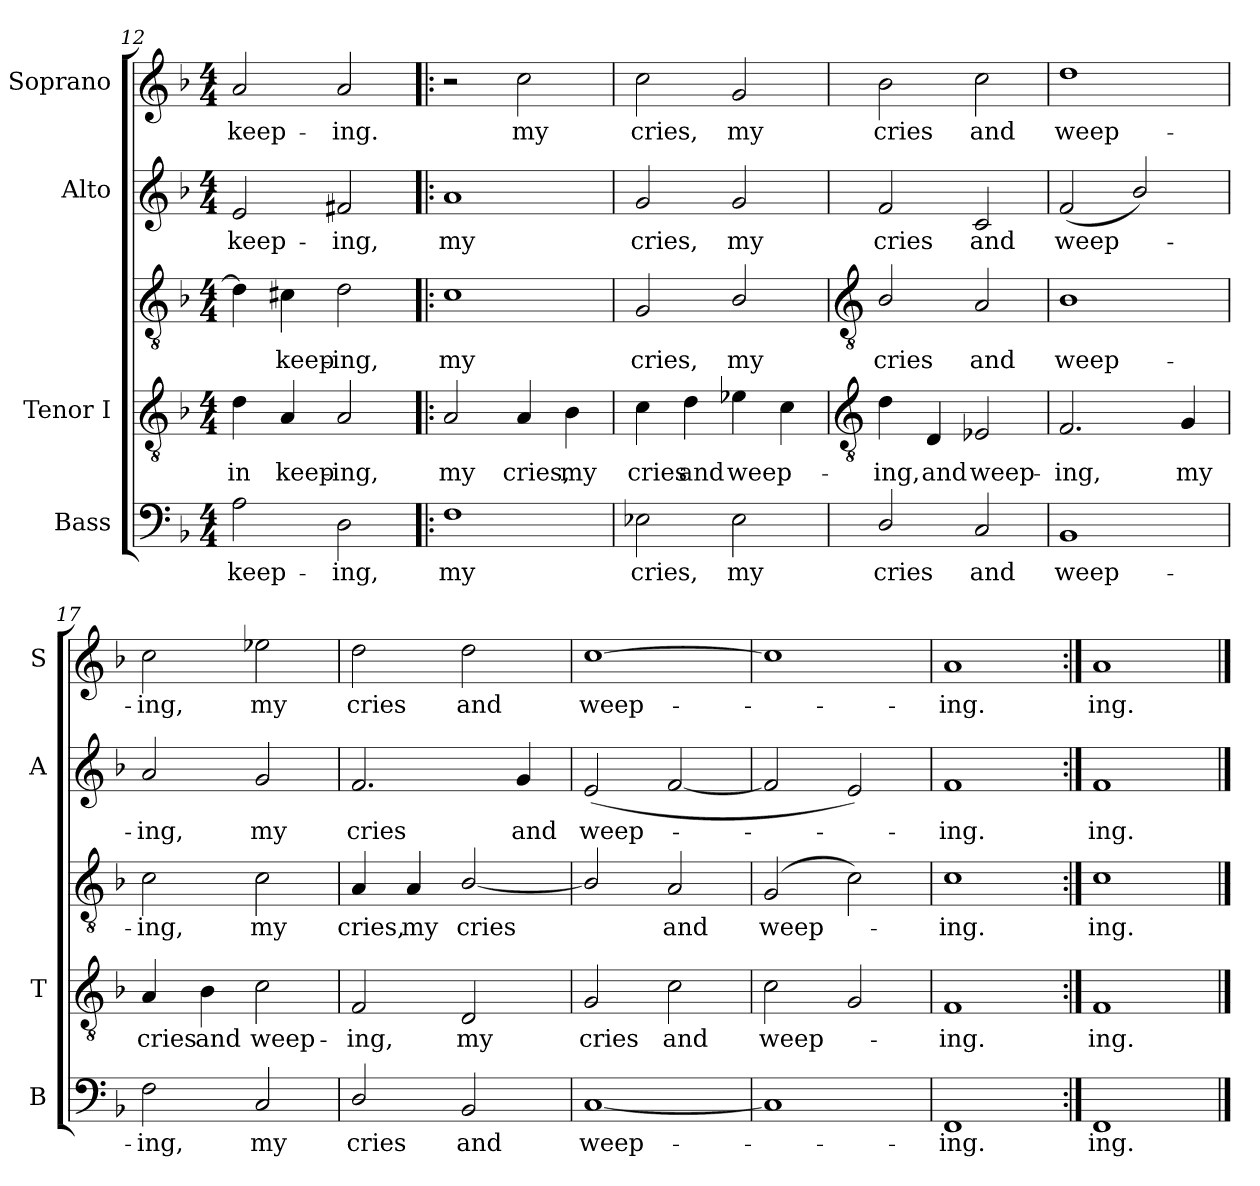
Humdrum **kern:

**kern	**text	**kern	**text	**kern	**text	**kern	**text	**kern	**text
*part4	*part4	*part3	*part3	*part3	*part3	*part2	*part2	*part1	*part1
*staff5	*staff5	*staff4	*staff4	*staff3	*staff3	*staff2	*staff2	*staff1	*staff1
*I"Bass	*	*I"Tenor I	*	*	*	*I"Alto	*	*I"Soprano	*
*I'B	*	*I'T	*	*	*	*I'A	*	*I'S	*
*clefF4	*	*clefGv2	*	*clefGv2	*	*clefG2	*	*clefG2	*
*k[b-]	*	*k[b-]	*	*k[b-]	*	*k[b-]	*	*k[b-]	*
*F:	*	*F:	*	*F:	*	*F:	*	*F:	*
*M4/4	*	*M4/4	*	*M4/4	*	*M4/4	*	*M4/4	*
=12	=12	=12	=12	=12	=12	=12	=12	=12	=12
!	!LO:LY:b	!	!LO:LY:b	!	!	!	!LO:LY:b	!	!LO:LY:b
2A	keep-	4d	in	4d]	.	2e	keep-	2a	keep-
!	!	!	!LO:LY:b	!	!LO:LY:b	!	!	!	!
.	.	4A	keep-	4c#X	keep-	.	.	.	.
!	!LO:LY:b	!	!LO:LY:b	!	!LO:LY:b	!	!LO:LY:b	!	!LO:LY:b
2D	-ing,	2A	-ing,	2d	-ing,	2f#X	-ing,	2a	-ing.
=13!|:	=13!|:	=13!|:	=13!|:	=13!|:	=13!|:	=13!|:	=13!|:	=13!|:	=13!|:
!	!LO:LY:b	!	!LO:LY:b	!	!LO:LY:b	!	!LO:LY:b	!	!
1F	my	2A	my	1c	my	1a	my	2r	.
!	!	!	!LO:LY:b	!	!	!	!	!	!LO:LY:b
.	.	4A	cries,	.	.	.	.	2cc	my
!	!	!	!LO:LY:b	!	!	!	!	!	!
.	.	4B-	my	.	.	.	.	.	.
=14	=14	=14	=14	=14	=14	=14	=14	=14	=14
!	!LO:LY:b	!	!LO:LY:b	!	!LO:LY:b	!	!LO:LY:b	!	!LO:LY:b
2E-X	cries,	4c	cries	2G	cries,	2g	cries,	2cc	cries,
!	!	!	!LO:LY:b	!	!	!	!	!	!
.	.	4d	and	.	.	.	.	.	.
!	!LO:LY:b	!	!LO:LY:b	!	!LO:LY:b	!	!LO:LY:b	!	!LO:LY:b
2E-	my	4e-X	weep-	2B-/	my	2g	my	2g	my
.	.	4c	.	.	.	.	.	.	.
!!LO:LB:g=z
=15	=15	=15	=15	=15	=15	=15	=15	=15	=15
*	*	*clefGv2	*	*clefGv2	*	*	*	*	*
!	!LO:LY:b	!	!LO:LY:b	!	!LO:LY:b	!	!LO:LY:b	!	!LO:LY:b
2D/	cries	4d	ing,	2B-/	cries	2f	cries	2b-	cries
!	!	!	!LO:LY:b	!	!	!	!	!	!
.	.	4D	and	.	.	.	.	.	.
!	!LO:LY:b	!	!LO:LY:b	!	!LO:LY:b	!	!LO:LY:b	!	!LO:LY:b
2C	and	2E-X	weep-	2A	and	2c	and	2cc	and
=16	=16	=16	=16	=16	=16	=16	=16	=16	=16
!	!LO:LY:b	!	!LO:LY:b	!	!LO:LY:b	!	!LO:LY:b	!	!LO:LY:b
1BB-	weep-	2.F	-ing,	1B-	-weep-	(<2f	weep-	1dd	weep-
.	.	.	.	.	.	2b-/)	.	.	.
!	!	!	!LO:LY:b	!	!	!	!	!	!
.	.	4G	my	.	.	.	.	.	.
=17	=17	=17	=17	=17	=17	=17	=17	=17	=17
!	!LO:LY:b	!	!LO:LY:b	!	!LO:LY:b	!	!LO:LY:b	!	!LO:LY:b
2F	-ing,	4A	cries	2c	ing,	2a	ing,	2cc	-ing,
!	!	!	!LO:LY:b	!	!	!	!	!	!
.	.	4B-	and	.	.	.	.	.	.
!	!LO:LY:b	!	!LO:LY:b	!	!LO:LY:b	!	!LO:LY:b	!	!LO:LY:b
2C	my	2c	weep-	2c	my	2g	my	2ee-X	my
=18	=18	=18	=18	=18	=18	=18	=18	=18	=18
!	!LO:LY:b	!	!LO:LY:b	!	!LO:LY:b	!	!LO:LY:b	!	!LO:LY:b
2D/	cries	2F	ing,	4A	-cries,	2.f	cries	2dd	cries
!	!	!	!	!	!LO:LY:b	!	!	!	!
.	.	.	.	4A	my	.	.	.	.
!	!LO:LY:b	!	!LO:LY:b	!	!LO:LY:b	!	!	!	!LO:LY:b
2BB-	and	2D	my	[2B-/	cries	.	.	2dd	and
!	!	!	!	!	!	!	!LO:LY:b	!	!
.	.	.	.	.	.	4g	and	.	.
=19	=19	=19	=19	=19	=19	=19	=19	=19	=19
!	!LO:LY:b	!	!LO:LY:b	!	!	!	!LO:LY:b	!	!LO:LY:b
[1C	weep-	2G	cries	2B-/]	.	(<2e	weep-	[1cc	weep-
!	!	!	!LO:LY:b	!	!LO:LY:b	!	!	!	!
.	.	2c	and	2A	and	[2f	.	.	.
=20	=20	=20	=20	=20	=20	=20	=20	=20	=20
!	!	!	!LO:LY:b	!	!LO:LY:b	!	!	!	!
1C]	.	2c\	weep-	(<2G/	weep-	2f]	.	1cc]	.
.	.	2G	.	2c)	.	2e)	.	.	.
=21	=21	=21	=21	=21	=21	=21	=21	=21	=21
!	!LO:LY:b	!	!LO:LY:b	!	!LO:LY:b	!	!LO:LY:b	!	!LO:LY:b
1FF	ing.	1F	ing.	1c	ing.	1f	ing.	1a	ing.
=22:|!	=22:|!	=22:|!	=22:|!	=22:|!	=22:|!	=22:|!	=22:|!	=22:|!	=22:|!
!	!LO:LY:b	!	!LO:LY:b	!	!LO:LY:b	!	!LO:LY:b	!	!LO:LY:b
1FF	-ing.	1F	-ing.	1c	-ing.	1f	-ing.	1a	-ing.
==	==	==	==	==	==	==	==	==	==
*-	*-	*-	*-	*-	*-	*-	*-	*-	*-
